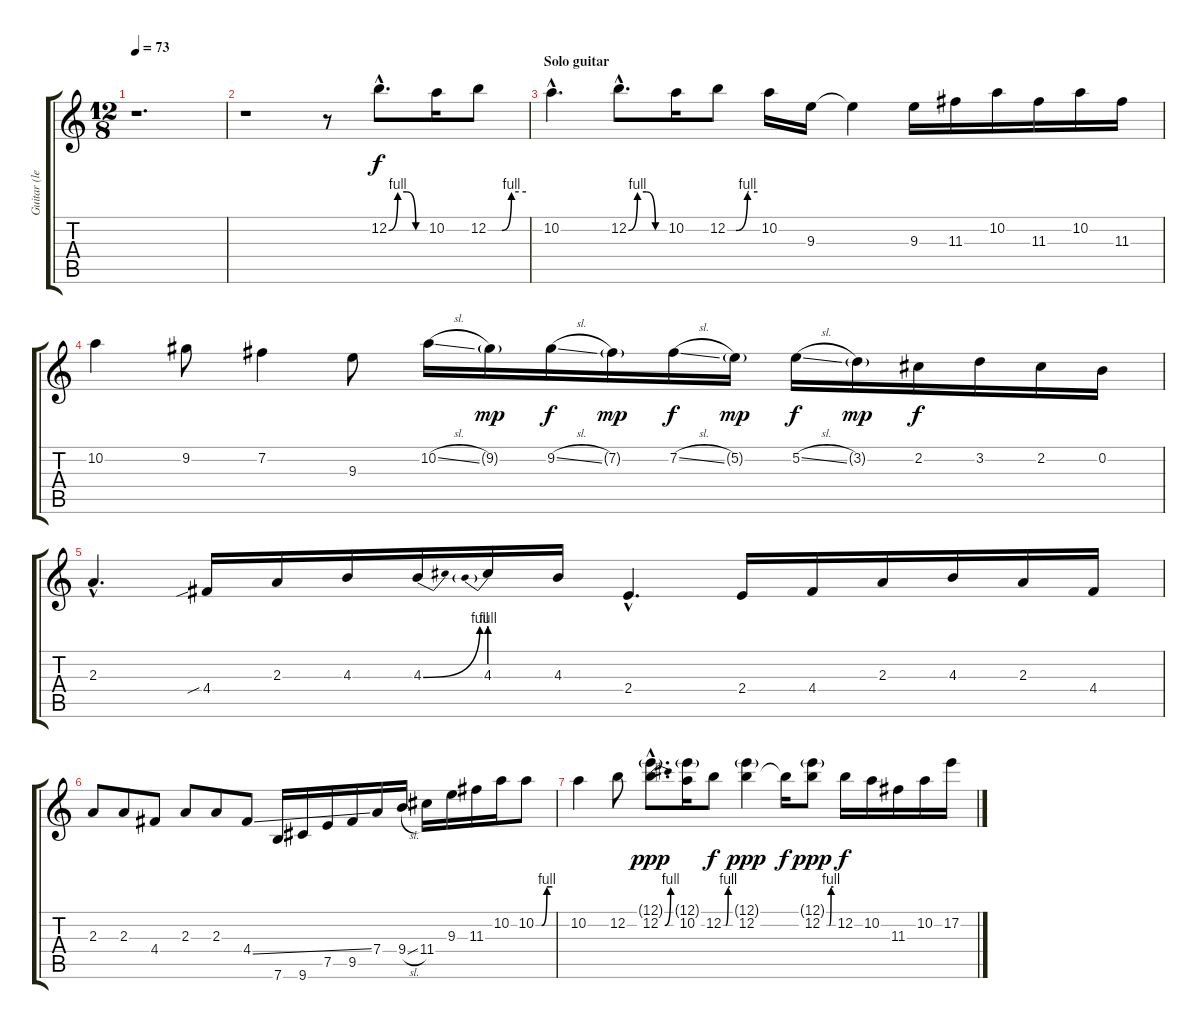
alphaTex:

\track ("Guitar (lead)" "Guitar (le") {instrument distortionguitar}
\staff {score tabs}
\tuning (E4 B3 G3 D3 A2 E2) {hide}
\ts (12 8)
\section ("" "")
\tempo 73
\clef g2
\ks c
r.1{d dy f} |
r.1 r.8 12.2{be (custom 0 0 15 4 30 4 45 0 60 0) hac}.8{d volume 16 balance 6} 10.2.16 12.2{be (custom 0 0 22 0 37 4 60 4)}.8 |
\section ("" "Solo guitar")
10.2{hac}.4{d volume 16} 12.2{be (custom 0 0 15 4 30 4 45 0 60 0) hac}.8{d} 10.2.16 12.2{be (custom 0 0 17 0 40 4 43 4 60 4)}.8 10.2.16 9.3.16 9.3{t}.4 9.3.16 11.3.16 10.2.16 11.3.16 10.2.16 11.3.16 |
10.2.4 9.2.8 7.2.4 9.3.8 10.2{sl}.16 9.2{g}.16{dy mp} 9.2{sl}.16{dy f} 7.2{g}.16{dy mp} 7.2{sl}.16{dy f} 5.2{g}.16{dy mp} 5.2{sl}.16{dy f} 3.2{g}.16{dy mp} 2.2.16{dy f} 3.2.16 2.2.16 0.2.16 |
2.3{hac}.4{d} 4.4{sib}.16 2.3.16 4.3.16 4.3{be (bend 0 0 60 4)}.16 4.3{be (prebend 0 4 60 4)}.16 4.3.16 2.4{hac}.4{d} 2.4.16 4.4.16 2.3.16 4.3.16 2.3.16 4.4.16 |
2.3.8 2.3.8 4.4.8 2.3.8 2.3.8 4.4{ss}.8 7.6.16 9.6.16 7.5.16 9.5.16 7.4.16 9.4{sl}.16 11.4.16 9.3.16 11.3.16 10.2.16 10.2{be (custom 0 0 21 0 40 4 60 4)}.8 |
10.2.4 12.2.8 (12.1{g hac} 12.2{be (bend 0 0 60 4) hac}).8{d dy ppp} (12.1{g} 10.2).16 12.2{be (custom 0 0 21 0 43 4 60 4)}.8{dy f} (12.1{g} 12.2).4{dy ppp} 12.2{t}.16{dy f} (12.1{g} 12.2{be (custom 0 0 24 0 39 4 60 4)}).8{dy ppp} 12.2.16{dy f} 10.2.16 11.3.16 10.2.16 17.2{ss}.16
